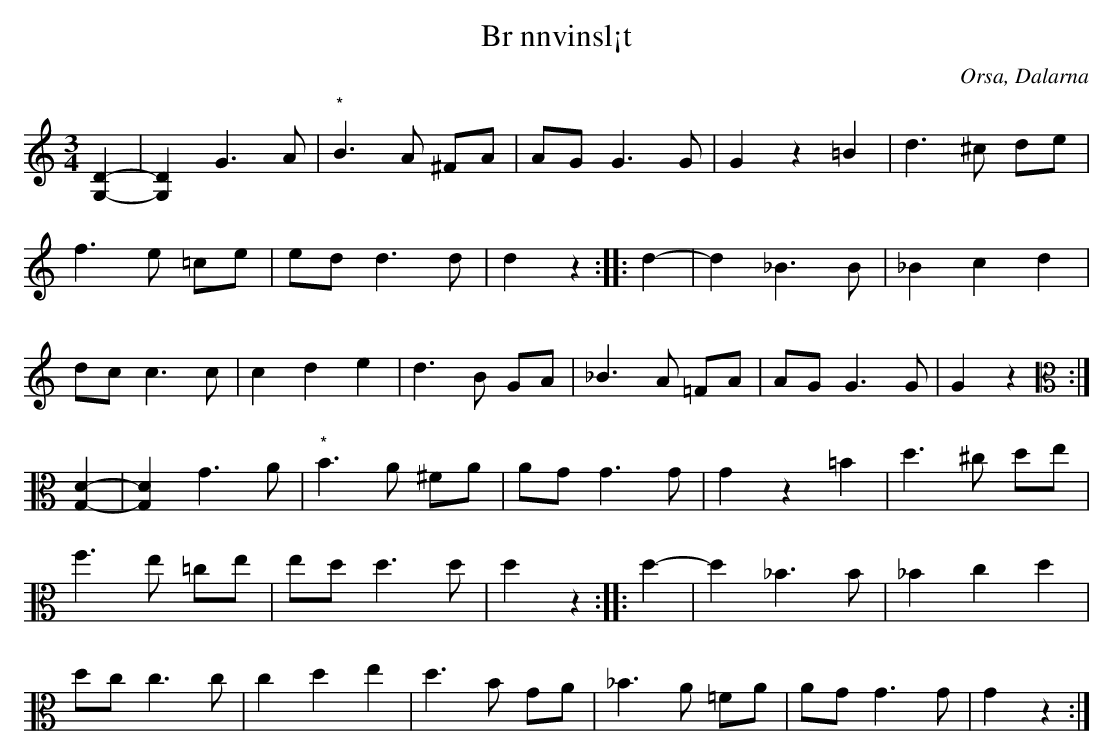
X:1
T: Br nnvinsl¡t
O: Orsa, Dalarna
M: 3/4
L: 1/8
K: Gmix
V:1
[D2-G,2-] | [D2G,2] G3 A | "*"B3 A ^FA | AG G3 G | G2 z2 =B2 | d3 ^c de |
f3 e =ce | ed d3 d | d2 z2 :: d2- | d2 _B3 B | _B2 c2 d2 |
dc c3 c | c2 d2 e2 | d3 B GA | _B3 A =FA | AG G3 G | G2 z2 :|]
V:1 clef=alto
[D2-G,2-] | [D2G,2] G3 A | "*"B3 A ^FA | AG G3 G | G2 z2 =B2 | d3 ^c de |
f3 e =ce | ed d3 d | d2 z2 :: d2- | d2 _B3 B | _B2 c2 d2 |
dc c3 c | c2 d2 e2 | d3 B GA | _B3 A =FA | AG G3 G | G2 z2 :|]
